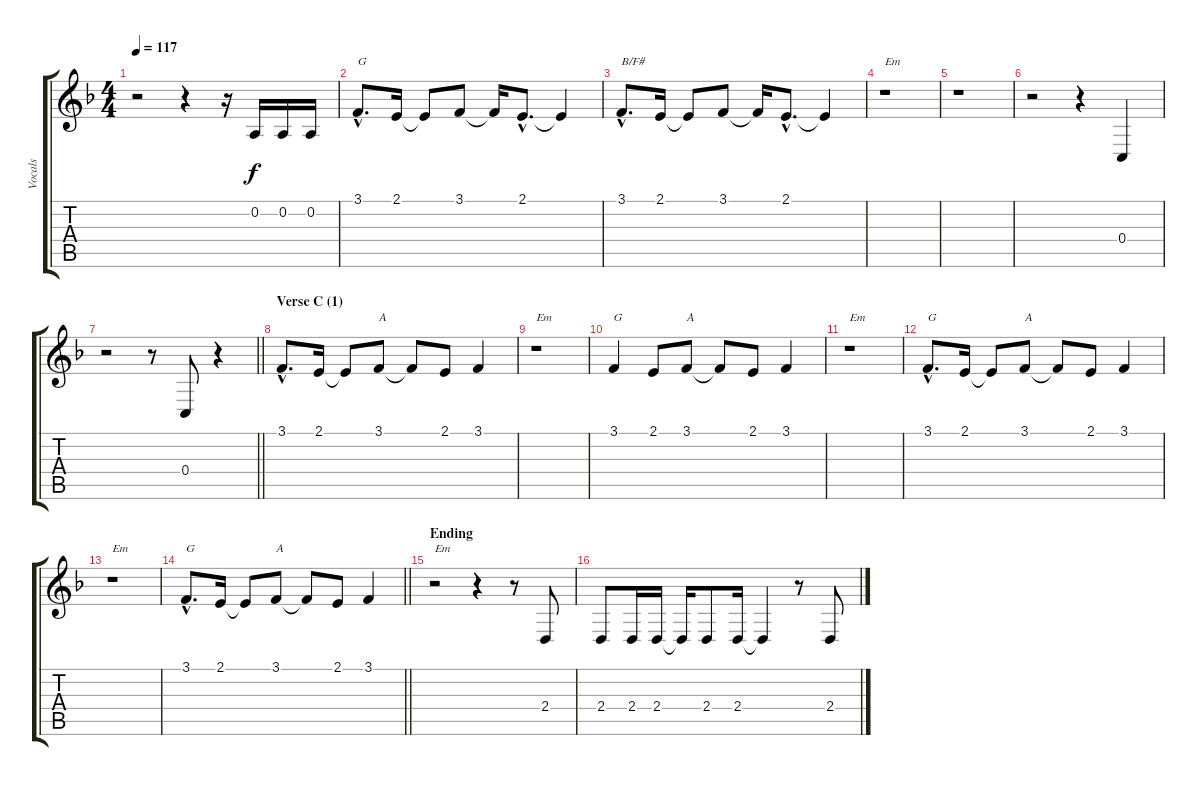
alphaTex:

\track ("Vocals" "Vocals") {instrument sopranosax}
\staff {score tabs}
\tuning (D4 A3 F3 C3 G2 D2) {hide}
\ts (4 4)
\tempo 117
\clef g2
\ks dminor
r.2{dy f} r.4 r.16 0.2.16 0.2.16 0.2.16 |
3.1{hac}.8{d txt "G"} 2.1.16 2.1{t}.8 3.1.8 3.1{t}.16 2.1{hac}.8{d} 2.1{t}.4 |
3.1{hac}.8{d txt "B/F#"} 2.1.16 2.1{t}.8 3.1.8 3.1{t}.16 2.1{hac}.8{d} 2.1{t}.4 |
r.1{txt "Em"} |
r.1 |
r.2 r.4 0.4.4 |
\barLineRight lightlight
r.2 r.8 0.4.8 r.4 |
\section ("" "Verse C (1)")
3.1{hac}.8{d} 2.1.16 2.1{t}.8 3.1.8{txt "A"} 3.1{t}.8 2.1.8 3.1.4 |
r.1{txt "Em"} |
3.1.4{txt "G"} 2.1.8 3.1.8{txt "A"} 3.1{t}.8 2.1.8 3.1.4 |
r.1{txt "Em"} |
3.1{hac}.8{d txt "G"} 2.1.16 2.1{t}.8 3.1.8{txt "A"} 3.1{t}.8 2.1.8 3.1.4 |
r.1{txt "Em"} |
\barLineRight lightlight
3.1{hac}.8{d txt "G"} 2.1.16 2.1{t}.8 3.1.8{txt "A"} 3.1{t}.8 2.1.8 3.1.4 |
\section ("" "Ending")
r.2{txt "Em"} r.4 r.8 2.4.8 |
2.4.8 2.4.16 2.4.16 2.4{t}.16 2.4.8 2.4.16 2.4{t}.4 r.8 2.4.8
